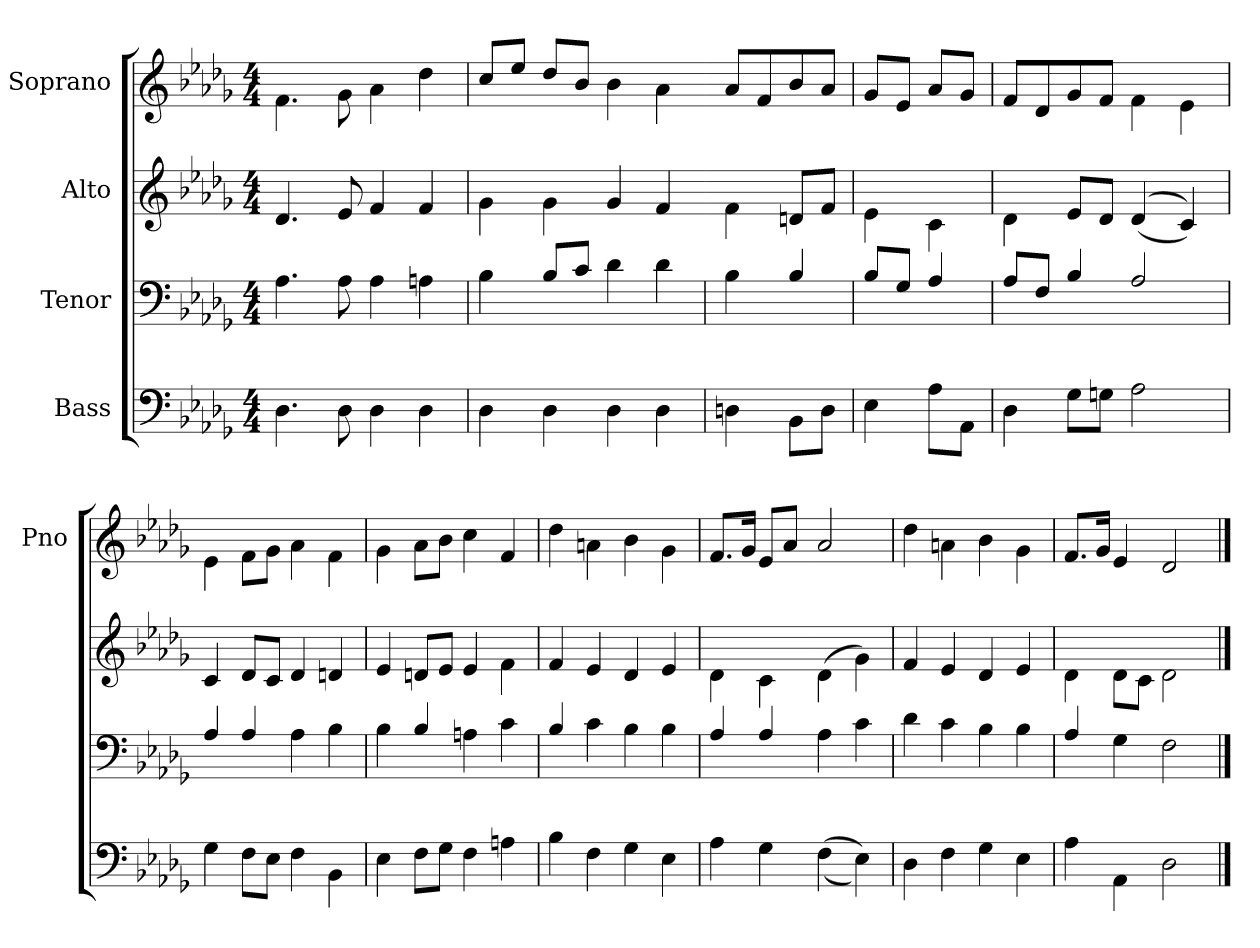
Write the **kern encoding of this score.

**kern	**kern	**kern	**kern
*part4	*part3	*part2	*part1
*staff4	*staff3	*staff2	*staff1
*I"Bass	*I"Tenor	*I"Alto	*I"Soprano
*	*	*	*I'Pno
*clefF4	*clefF4	*clefG2	*clefG2
*k[b-e-a-d-g-]	*k[b-e-a-d-g-]	*k[b-e-a-d-g-]	*k[b-e-a-d-g-]
*D-:	*D-:	*D-:	*D-:
*M4/4	*M4/4	*M4/4	*M4/4
=	=	=	=
4.D-\	4.A-\	4.d-/	4.f\
8D-\	8A-\	8e-/	8g-\
4D-\	4A-\	4f/	4a-\
4D-\	4An\	4f/	4dd-\
=	=	=	=
4D-\	4B-\	4g-\	8cc/L
.	.	.	8ee-/J
4D-\	8B-/L	4g-\	8dd-/L
.	8c/J	.	8b-/J
4D-\	4d-\	4g-/	4b-\
4D-\	4d-\	4f/	4a-\
=	=	=-	=-
4Dn\	4B-\	4f\	8a-/L
.	.	.	8f/
8BB-\L	4B-/	8dn/L	8b-/
8D\J	.	8f/J	8a-/J
=	=	=	=
4E-\	8B-/L	4e-\	8g-/L
.	8G-/J	.	8e-/J
8A-\L	4A-/	4c\	8a-/L
8AA-\J	.	.	8g-/J
=	=	=	=
4D-\	8A-/L	4d-\	8f/L
.	8F/J	.	8d-/
8G-\L	4B-/	8e-/L	8g-/
8Gn\J	.	8d-/J	8f/J
2A-\	2A-/	(>(<4d-/	4f\
.	.	4c/))	4e-\
=	=	=	=
4G-\	4A-/	4c/	4e-\
8F\L	4A-/	8d-/L	8f\L
8E-\J	.	8c/J	8g-\J
4F\	4A-\	4d-/	4a-\
4BB-\	4B-\	4dn/	4f\
=	=	=	=
4E-\	4B-\	4e-/	4g-\
8F\L	4B-/	8dn/L	8a-\L
8G-\J	.	8e-/J	8b-\J
4F\	4An\	4e-/	4cc\
4A\	4c\	4f\	4f/
=	=	=	=
4B-\	4B-/	4f/	4dd-\
4F\	4c\	4e-/	4an\
4G-\	4B-\	4d-/	4b-\
4E-\	4B-\	4e-/	4g-\
=	=	=	=
4A-\	4A-/	4d-\	8.f/L
.	.	.	16g-/Jk
4G-\	4A-/	4c\	8e-/L
.	.	.	8a-/J
=-	=-	=-	=-
(<(>4F\	4A-\	(<4d-\	2a-/
4E-\))	4c\	4g-\)	.
=	=	=	=
4D-\	4d-\	4f/	4dd-\
4F\	4c\	4e-/	4an\
4G-\	4B-\	4d-/	4b-\
4E-\	4B-\	4e-/	4g-\
=	=	=	=
4A-\	4A-/	4d-\	8.f/L
.	.	.	16g-/Jk
4AA-\	4G-\	8d-\L	4e-/
.	.	8c\J	.
2D-\	2F\	2d-\	2d-/
==	==	==	==
*-	*-	*-	*-
